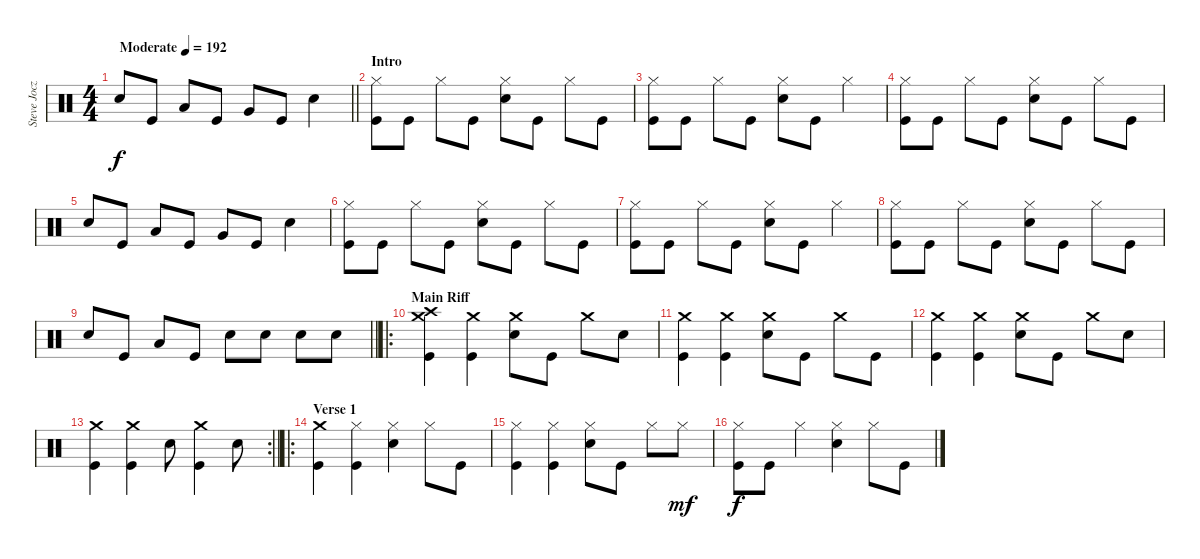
\track ("Steve Jocz (Drums)" "Steve Jocz") {instrument percussion}
\staff {score}
\articulation defaults
\ts (4 4)
\tempo (192 "Moderate")
\clef neutral
\barLineRight lightlight
\ks c "Electric Snare (hit)".8{dy f} "Kick (hit)".8 "Low Tom (hit)".8 "Kick (hit)".8 "Very Low Tom (hit)".8 "Kick (hit)".8 "Electric Snare (hit)".4
|
\section ("" "Intro")
("Hi-Hat (closed)" "Kick (hit)").8 "Kick (hit)".8 "Hi-Hat (closed)".8 "Kick (hit)".8 ("Hi-Hat (closed)" "Electric Snare (hit)").8 "Kick (hit)".8 "Hi-Hat (closed)".8 "Kick (hit)".8 |
("Hi-Hat (closed)" "Kick (hit)").8 "Kick (hit)".8 "Hi-Hat (closed)".8 "Kick (hit)".8 ("Hi-Hat (closed)" "Electric Snare (hit)").8 "Kick (hit)".8 "Hi-Hat (closed)".4 |
("Hi-Hat (closed)" "Kick (hit)").8 "Kick (hit)".8 "Hi-Hat (closed)".8 "Kick (hit)".8 ("Hi-Hat (closed)" "Electric Snare (hit)").8 "Kick (hit)".8 "Hi-Hat (closed)".8 "Kick (hit)".8 |
"Electric Snare (hit)".8 "Kick (hit)".8 "Low Tom (hit)".8 "Kick (hit)".8 "Very Low Tom (hit)".8 "Kick (hit)".8 "Electric Snare (hit)".4 |
("Hi-Hat (closed)" "Kick (hit)").8 "Kick (hit)".8 "Hi-Hat (closed)".8 "Kick (hit)".8 ("Hi-Hat (closed)" "Electric Snare (hit)").8 "Kick (hit)".8 "Hi-Hat (closed)".8 "Kick (hit)".8 |
("Hi-Hat (closed)" "Kick (hit)").8 "Kick (hit)".8 "Hi-Hat (closed)".8 "Kick (hit)".8 ("Hi-Hat (closed)" "Electric Snare (hit)").8 "Kick (hit)".8 "Hi-Hat (closed)".4 |
("Hi-Hat (closed)" "Kick (hit)").8 "Kick (hit)".8 "Hi-Hat (closed)".8 "Kick (hit)".8 ("Hi-Hat (closed)" "Electric Snare (hit)").8 "Kick (hit)".8 "Hi-Hat (closed)".8 "Kick (hit)".8 |
\barLineRight lightlight "Electric Snare (hit)".8 "Kick (hit)".8 "Low Tom (hit)".8 "Kick (hit)".8 "Electric Snare (hit)".8 "Electric Snare (hit)".8 "Electric Snare (hit)".8 "Electric Snare (hit)".8
|
\ro
\section ("" "Main Riff")
("Crash medium (hit)" "Crash high (hit)" "Kick (hit)").4 ("Crash medium (hit)" "Kick (hit)").4 ("Crash medium (hit)" "Electric Snare (hit)").8 "Kick (hit)".8 "Crash medium (hit)".8 "Electric Snare (hit)".8 |
("Crash medium (hit)" "Kick (hit)").4 ("Crash medium (hit)" "Kick (hit)").4 ("Crash medium (hit)" "Electric Snare (hit)").8 "Kick (hit)".8 "Crash medium (hit)".8 "Kick (hit)".8 |
("Crash medium (hit)" "Kick (hit)").4 ("Crash medium (hit)" "Kick (hit)").4 ("Crash medium (hit)" "Electric Snare (hit)").8 "Kick (hit)".8 "Crash medium (hit)".8 "Electric Snare (hit)".8 |
\rc 2
\barLineRight lightlight
("Crash medium (hit)" "Kick (hit)").4 ("Crash medium (hit)" "Kick (hit)").4 "Electric Snare (hit)".8 ("Crash medium (hit)" "Kick (hit)").4 "Electric Snare (hit)".8 |
\ro
\section ("" "Verse 1")
("Crash medium (hit)" "Kick (hit)").4{volume 12} ("Hi-Hat (closed)" "Kick (hit)").4 ("Hi-Hat (closed)" "Electric Snare (hit)").4 "Hi-Hat (closed)".8 "Kick (hit)".8 |
("Hi-Hat (closed)" "Kick (hit)").4 ("Hi-Hat (closed)" "Kick (hit)").4 ("Hi-Hat (closed)" "Electric Snare (hit)").8 "Kick (hit)".8 "Hi-Hat (closed)".8 "Hi-Hat (closed)".8{dy mf} |
("Hi-Hat (closed)" "Kick (hit)").8{dy f} "Kick (hit)".8 "Hi-Hat (closed)".4 ("Hi-Hat (closed)" "Electric Snare (hit)").4 "Hi-Hat (closed)".8 "Kick (hit)".8
